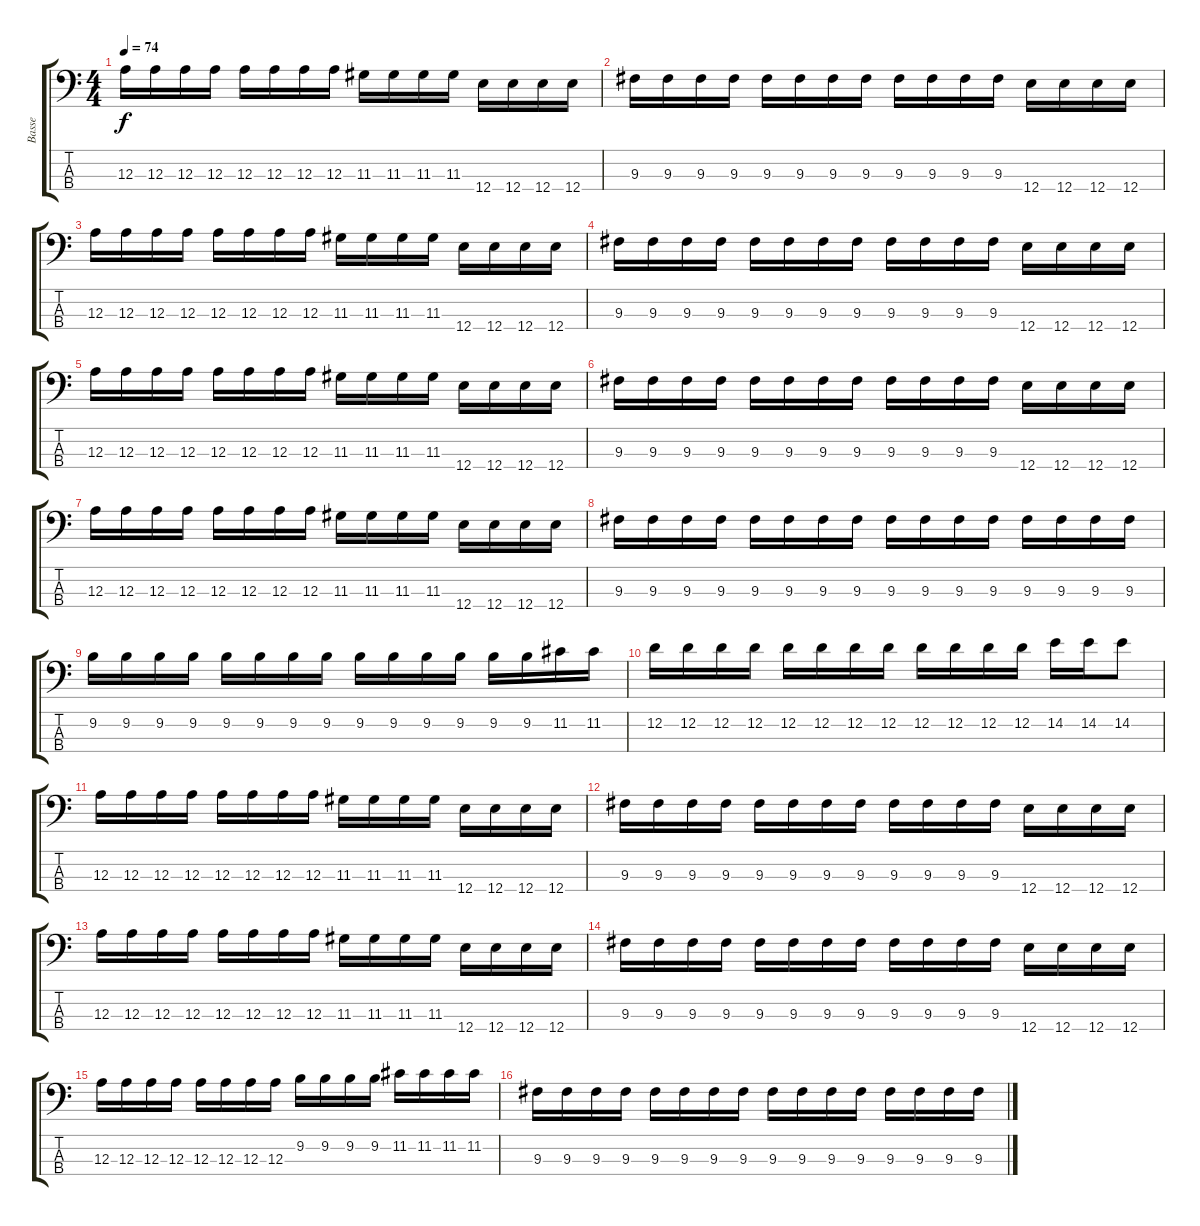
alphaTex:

\track ("Basse" "Basse") {instrument electricbassfinger}
\staff {score tabs}
\tuning (G2 D2 A1 E1) {hide}
\ts (4 4)
\tempo 74
\clef f4
\ks c
12.3.16{dy f} 12.3.16 12.3.16 12.3.16 12.3.16 12.3.16 12.3.16 12.3.16 11.3.16 11.3.16 11.3.16 11.3.16 12.4.16 12.4.16 12.4.16 12.4.16 |
9.3.16 9.3.16 9.3.16 9.3.16 9.3.16 9.3.16 9.3.16 9.3.16 9.3.16 9.3.16 9.3.16 9.3.16 12.4.16 12.4.16 12.4.16 12.4.16 |
12.3.16 12.3.16 12.3.16 12.3.16 12.3.16 12.3.16 12.3.16 12.3.16 11.3.16 11.3.16 11.3.16 11.3.16 12.4.16 12.4.16 12.4.16 12.4.16 |
9.3.16 9.3.16 9.3.16 9.3.16 9.3.16 9.3.16 9.3.16 9.3.16 9.3.16 9.3.16 9.3.16 9.3.16 12.4.16 12.4.16 12.4.16 12.4.16 |
12.3.16 12.3.16 12.3.16 12.3.16 12.3.16 12.3.16 12.3.16 12.3.16 11.3.16 11.3.16 11.3.16 11.3.16 12.4.16 12.4.16 12.4.16 12.4.16 |
9.3.16 9.3.16 9.3.16 9.3.16 9.3.16 9.3.16 9.3.16 9.3.16 9.3.16 9.3.16 9.3.16 9.3.16 12.4.16 12.4.16 12.4.16 12.4.16 |
12.3.16 12.3.16 12.3.16 12.3.16 12.3.16 12.3.16 12.3.16 12.3.16 11.3.16 11.3.16 11.3.16 11.3.16 12.4.16 12.4.16 12.4.16 12.4.16 |
9.3.16 9.3.16 9.3.16 9.3.16 9.3.16 9.3.16 9.3.16 9.3.16 9.3.16 9.3.16 9.3.16 9.3.16 9.3.16 9.3.16 9.3.16 9.3.16 |
9.2.16 9.2.16 9.2.16 9.2.16 9.2.16 9.2.16 9.2.16 9.2.16 9.2.16 9.2.16 9.2.16 9.2.16 9.2.16 9.2.16 11.2.16 11.2.16 |
12.2.16 12.2.16 12.2.16 12.2.16 12.2.16 12.2.16 12.2.16 12.2.16 12.2.16 12.2.16 12.2.16 12.2.16 14.2.16 14.2.16 14.2.8 |
12.3.16 12.3.16 12.3.16 12.3.16 12.3.16 12.3.16 12.3.16 12.3.16 11.3.16 11.3.16 11.3.16 11.3.16 12.4.16 12.4.16 12.4.16 12.4.16 |
9.3.16 9.3.16 9.3.16 9.3.16 9.3.16 9.3.16 9.3.16 9.3.16 9.3.16 9.3.16 9.3.16 9.3.16 12.4.16 12.4.16 12.4.16 12.4.16 |
12.3.16 12.3.16 12.3.16 12.3.16 12.3.16 12.3.16 12.3.16 12.3.16 11.3.16 11.3.16 11.3.16 11.3.16 12.4.16 12.4.16 12.4.16 12.4.16 |
9.3.16 9.3.16 9.3.16 9.3.16 9.3.16 9.3.16 9.3.16 9.3.16 9.3.16 9.3.16 9.3.16 9.3.16 12.4.16 12.4.16 12.4.16 12.4.16 |
12.3.16 12.3.16 12.3.16 12.3.16 12.3.16 12.3.16 12.3.16 12.3.16 9.2.16 9.2.16 9.2.16 9.2.16 11.2.16 11.2.16 11.2.16 11.2.16 |
9.3.16 9.3.16 9.3.16 9.3.16 9.3.16 9.3.16 9.3.16 9.3.16 9.3.16 9.3.16 9.3.16 9.3.16 9.3.16 9.3.16 9.3.16 9.3.16
